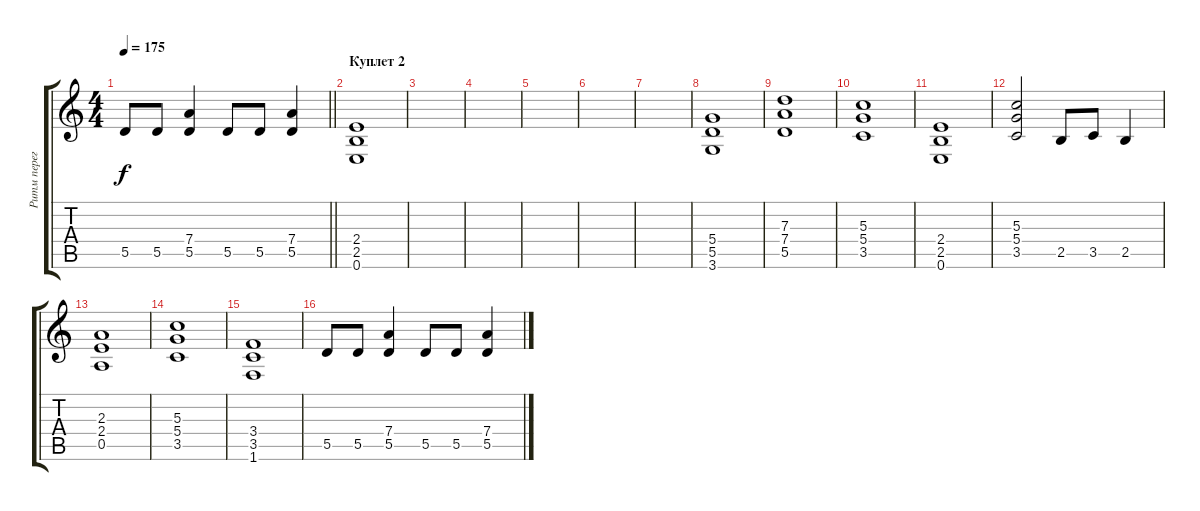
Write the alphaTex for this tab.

\track ("Ритм перегруз" "Ритм перег") {instrument distortionguitar}
\staff {score tabs}
\tuning (E4 B3 G3 D3 A2 E2) {hide}
\ts (4 4)
\tempo 175
\clef g2
\barLineRight lightlight
\ks c
5.5.8{dy f} 5.5.8 (7.4 5.5).4 5.5.8 5.5.8 (7.4 5.5).4 |
\section ("" "Куплет 2")
(2.4 2.5 0.6).1 |
|
|
|
|
|
(5.4 5.5 3.6).1 |
(7.3 7.4 5.5).1 |
(5.3 5.4 3.5).1 |
(2.4 2.5 0.6).1 |
(5.3 5.4 3.5).2 2.5.8 3.5.8 2.5.4 |
(2.3 2.4 0.5).1 |
(5.3 5.4 3.5).1 |
(3.4 3.5 1.6).1 |
5.5.8 5.5.8 (7.4 5.5).4 5.5.8 5.5.8 (7.4 5.5).4
